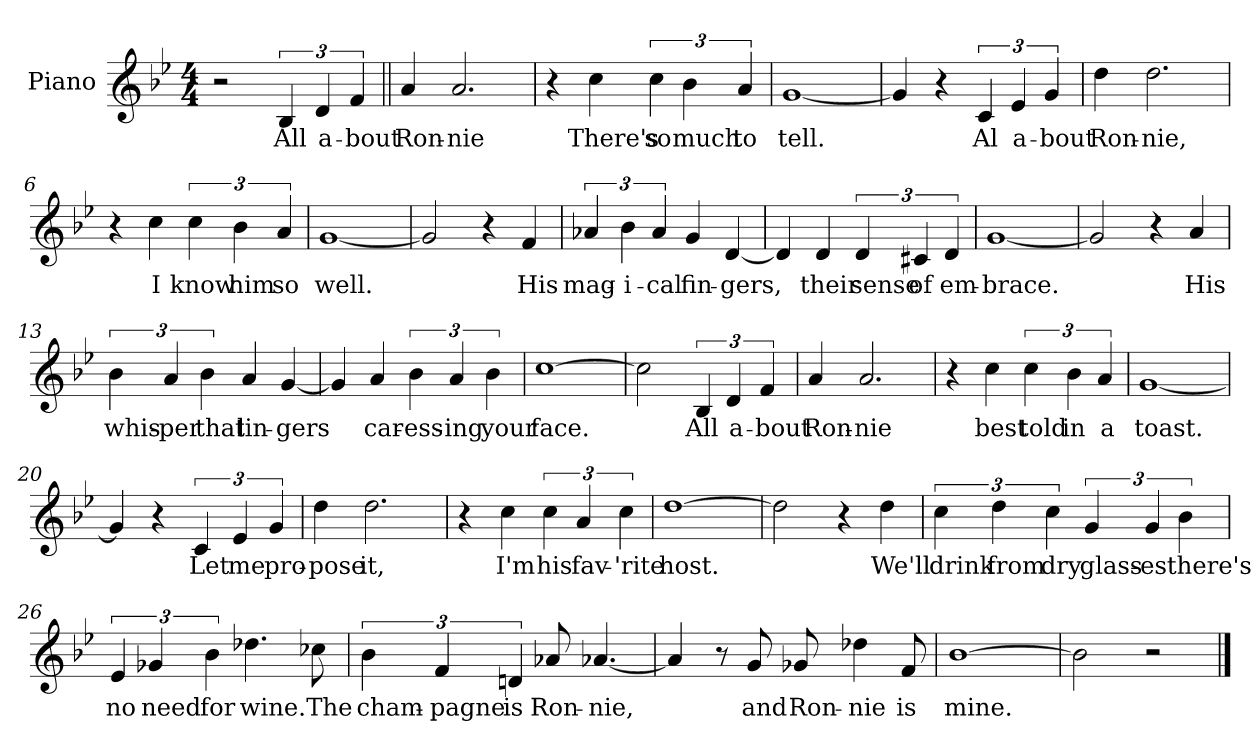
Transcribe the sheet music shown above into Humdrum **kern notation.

**kern	**text
*part1	*part1
*staff1	*staff1
*I"Piano	*
*I'Pno	*
*clefG2	*
*k[b-e-]	*
*B-:	*
*M4/4	*
=	=
2r	.
6B-/	All
6d/	a-
6f/	-bout
=1||	=1||
4a/	Ron-
2.a/	-nie
=2	=2
4r	.
4cc\	There's
6cc\	so
6b-\	much
6a/	to
=3	=3
[1g	tell.
=4	=4
4g/]	.
4r	.
6c/	Al
6e-/	a-
6g/	-bout
=5	=5
4dd\	Ron-
2.dd\	-nie,
!!LO:LB:g=z
=6	=6
4r	.
4cc\	I
6cc\	know
6b-\	him
6a/	so
=7	=7
[1g	well.
=8	=8
2g/]	.
4r	.
4f/	His
=9	=9
6a-X/	mag-
6b-\	-i-
6a-/	-cal
4g/	fin-
[4d/	-gers,
=10	=10
4d/]	.
4d/	their
6d/	sense
6c#X/	of
6d/	em-
!!LO:LB:g=z
=11	=11
[1g	-brace.
=12	=12
2g/]	.
4r	.
4a/	His
=13	=13
6b-\	whis-
6a/	-per
6b-\	that
4a/	lin-
[4g/	-gers
=14	=14
4g/]	.
4a/	car-
6b-\	-ess-
6a/	-ing
6b-\	your
=15	=15
[1cc	face.
!!LO:LB:g=z
=16	=16
2cc\]	.
6B-/	All
6d/	a-
6f/	-bout
=17	=17
4a/	Ron-
2.a/	-nie
=18	=18
4r	.
4cc\	best
6cc\	told
6b-\	in
6a/	a
=19	=19
[1g	toast.
=20	=20
4g/]	.
4r	.
6c/	Let
6e-/	me
6g/	pro-
=21	=21
4dd\	-pose
2.dd\	it,
!!LO:LB:g=z
=22	=22
4r	.
4cc\	I'm
6cc\	his
6a/	fav-
6cc\	-'rite
=23	=23
[1dd	host.
=24	=24
2dd\]	.
4r	.
4dd\	We'll
=25	=25
6cc\	drink
6dd\	from
6cc\	dry
6g/	glass-
6g/	-es
6b-\	there's
!!LO:LB:g=z
=26	=26
6e-/	no
6g-X/	need
6b-\	for
4.dd-X\	wine.
8cc-X\	The
=27	=27
6b-\	cham-
6f/	-pagne
6dn/	is
8a-X/	Ron-
[4.a-X/	-nie,
!!LO:LB:g=z
=28	=28
4a-/]	.
8r	.
8g/	and
8g-X/	Ron-
4dd-X\	-nie
8f/	is
=29	=29
[1b-	mine.
=30	=30
2b-\]	.
2r	.
==	==
*-	*-
